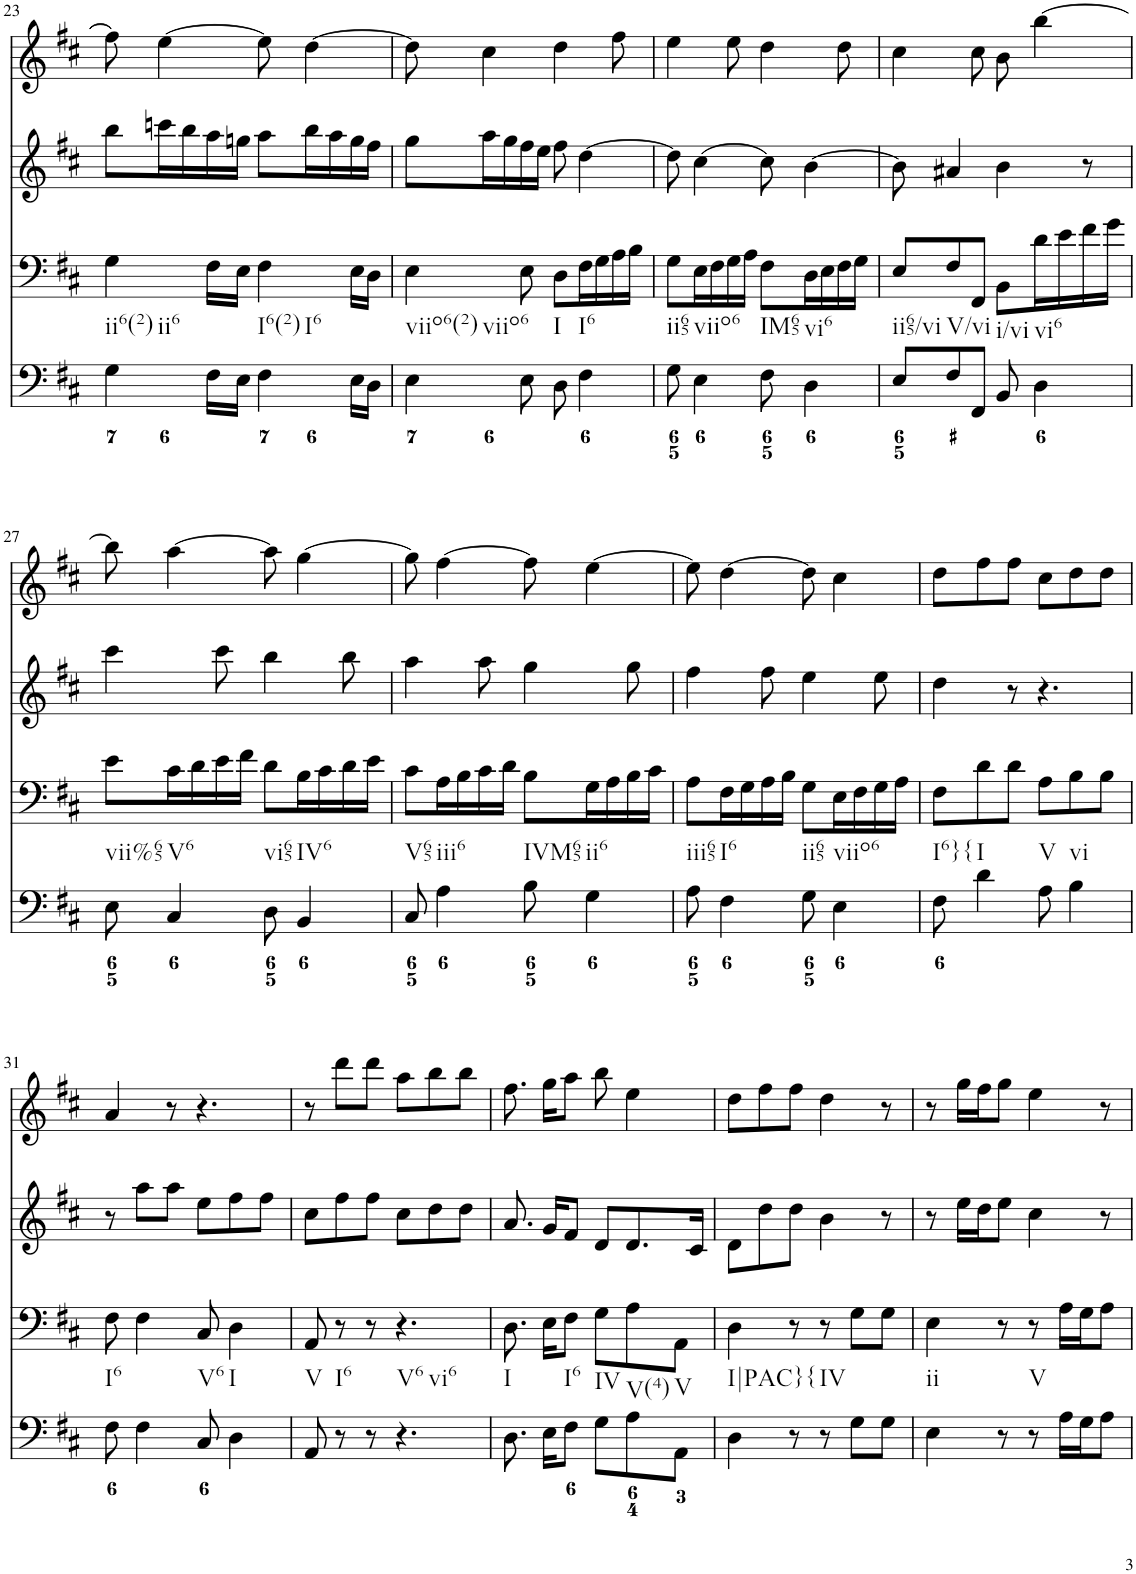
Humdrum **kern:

**kern	**kern	**kern	**kern
*part4	*part3	*part2	*part1
*staff4	*staff3	*staff2	*staff1
*I"violn	*I"violn	*I"cello	*I"organ
!!LO:PB:g=z
*clefF4	*clefF4	*clefG2	*clefG2
*k[f#c#]	*k[f#c#]	*k[f#c#]	*k[f#c#]
*D:	*D:	*D:	*D:
*M6/8	*M6/8	*M6/8	*M6/8
=23	=23	=23	=23
!	!LO:TX:b:t=ii6(2)	!	!
!	!LO:TX:b:t=ii6	!	!
4G\	4G\	8bb\L	8ff#\]
.	.	16cccn\L	[4ee\
.	.	16bb\	.
16F#\LL	16F#\LL	16aa\	.
16E\JJ	16E\JJ	16ggn\JJ	.
!	!LO:TX:b:t=I6(2)	!	!
!	!LO:TX:b:t=I6	!	!
4F#\	4F#\	8aa\L	8ee\]
.	.	16bb\L	[4dd\
.	.	16aa\	.
16E\LL	16E\LL	16gg\	.
16D\JJ	16D\JJ	16ff#\JJ	.
=24	=24	=24	=24
!	!LO:TX:b:t=viio6(2)	!	!
!	!LO:TX:b:t=viio6	!	!
4E\	4E\	8gg\L	8dd\]
.	.	16aa\L	4cc#\
.	.	16gg\	.
8E\	8E\	16ff#\	.
.	.	16ee\JJ	.
!	!LO:TX:b:t=I	!	!
8D\	8D\L	8ff#\	4dd\
!	!LO:TX:b:t=I6	!	!
4F#\	16F#\L	[4dd\	.
.	16G\	.	.
.	16A\	.	8ff#\
.	16B\JJ	.	.
=25	=25	=25	=25
!	!LO:TX:b:t=ii65	!	!
8G\	8G\L	8dd\]	4ee\
!	!LO:TX:b:t=viio6	!	!
4E\	16E\L	[4cc#\	.
.	16F#\	.	.
.	16G\	.	8ee\
.	16A\JJ	.	.
!	!LO:TX:b:t=IM65	!	!
8F#\	8F#\L	8cc#\]	4dd\
!	!LO:TX:b:t=vi6	!	!
4D\	16D\L	[4b\	.
.	16E\	.	.
.	16F#\	.	8dd\
.	16G\JJ	.	.
=26	=26	=26	=26
!	!LO:TX:b:t=ii65/vi	!	!
8E/L	8E/L	8b\]	4cc#\
!	!LO:TX:b:t=V/vi	!	!
8F#/	8F#/	4a#X/	.
8FF#/J	8FF#/J	.	8cc#\
!	!LO:TX:b:t=i/vi	!	!
8BB/	8BB\L	4b\	8b\
!	!LO:TX:b:t=vi6	!	!
4D\	16d\L	.	[4bb\
.	16e\	.	.
.	16f#\	8r	.
.	16g\JJ	.	.
!!LO:LB:g=z
=27	=27	=27	=27
!	!LO:TX:b:t=vii%65	!	!
8E\	8e\L	4ccc#\	8bb\]
!	!LO:TX:b:t=V6	!	!
4C#/	16c#\L	.	[4aa\
.	16d\	.	.
.	16e\	8ccc#\	.
.	16f#\JJ	.	.
!	!LO:TX:b:t=vi65	!	!
8D\	8d\L	4bb\	8aa\]
!	!LO:TX:b:t=IV6	!	!
4BB/	16B\L	.	[4gg\
.	16c#\	.	.
.	16d\	8bb\	.
.	16e\JJ	.	.
=28	=28	=28	=28
!	!LO:TX:b:t=V65	!	!
8C#/	8c#\L	4aa\	8gg\]
!	!LO:TX:b:t=iii6	!	!
4A\	16A\L	.	[4ff#\
.	16B\	.	.
.	16c#\	8aa\	.
.	16d\JJ	.	.
!	!LO:TX:b:t=IVM65	!	!
8B\	8B\L	4gg\	8ff#\]
!	!LO:TX:b:t=ii6	!	!
4G\	16G\L	.	[4ee\
.	16A\	.	.
.	16B\	8gg\	.
.	16c#\JJ	.	.
=29	=29	=29	=29
!	!LO:TX:b:t=iii65	!	!
8A\	8A\L	4ff#\	8ee\]
!	!LO:TX:b:t=I6	!	!
4F#\	16F#\L	.	[4dd\
.	16G\	.	.
.	16A\	8ff#\	.
.	16B\JJ	.	.
!	!LO:TX:b:t=ii65	!	!
8G\	8G\L	4ee\	8dd\]
!	!LO:TX:b:t=viio6	!	!
4E\	16E\L	.	4cc#\
.	16F#\	.	.
.	16G\	8ee\	.
.	16A\JJ	.	.
=30	=30	=30	=30
!	!LO:TX:b:t=I6}{	!	!
8F#\	8F#\L	4dd\	8dd\L
!	!LO:TX:b:t=I	!	!
4d\	8d\	.	8ff#\
.	8d\J	8r	8ff#\J
!	!LO:TX:b:t=V	!	!
8A\	8A\L	4.r	8cc#\L
!	!LO:TX:b:t=vi	!	!
4B\	8B\	.	8dd\
.	8B\J	.	8dd\J
!!LO:LB:g=z
=31	=31	=31	=31
!	!LO:TX:b:t=I6	!	!
8F#\	8F#\	8r	4a/
4F#\	4F#\	8aa\L	.
.	.	8aa\J	8r
!	!LO:TX:b:t=V6	!	!
8C#/	8C#/	8ee\L	4.r
!	!LO:TX:b:t=I	!	!
4D\	4D\	8ff#\	.
.	.	8ff#\J	.
=32	=32	=32	=32
!	!LO:TX:b:t=V	!	!
8AA/	8AA/	8cc#\L	8r
!	!LO:TX:b:t=I6	!	!
8r	8r	8ff#\	8ddd\L
8r	8r	8ff#\J	8ddd\J
!	!LO:TX:b:t=V6	!	!
!	!LO:TX:b:t=vi6	!	!
4.r	4.r	8cc#\L	8aa\L
.	.	8dd\	8bb\
.	.	8dd\J	8bb\J
=33	=33	=33	=33
!	!LO:TX:b:t=I	!	!
8.D\	8.D\	8.a/	8.ff#\
16E\KL	16E\KL	16g/KL	16gg\KL
!	!LO:TX:b:t=I6	!	!
8F#\J	8F#\J	8f#/J	8aa\J
!	!LO:TX:b:t=IV	!	!
8G\L	8G\L	8d/L	8bb\
!	!LO:TX:b:t=V(4)	!	!
8A\	8A\	8.d/	4ee\
!	!LO:TX:b:t=V	!	!
8AA\J	8AA\J	.	.
.	.	16c#/Jk	.
=34	=34	=34	=34
!	!LO:TX:b:t=I|PAC}{	!	!
4D\	4D\	8d\L	8dd\L
.	.	8dd\	8ff#\
8r	8r	8dd\J	8ff#\J
!	!LO:TX:b:t=IV	!	!
8r	8r	4b\	4dd\
8G\L	8G\L	.	.
8G\J	8G\J	8r	8r
=35	=35	=35	=35
!	!LO:TX:b:t=ii	!	!
4E\	4E\	8r	8r
.	.	16ee\LL	16gg\LL
.	.	16dd\J	16ff#\J
8r	8r	8ee\J	8gg\J
!	!LO:TX:b:t=V	!	!
8r	8r	4cc#\	4ee\
16A\LL	16A\LL	.	.
16G\J	16G\J	.	.
8A\J	8A\J	8r	8r
=	=	=	=
*-	*-	*-	*-
